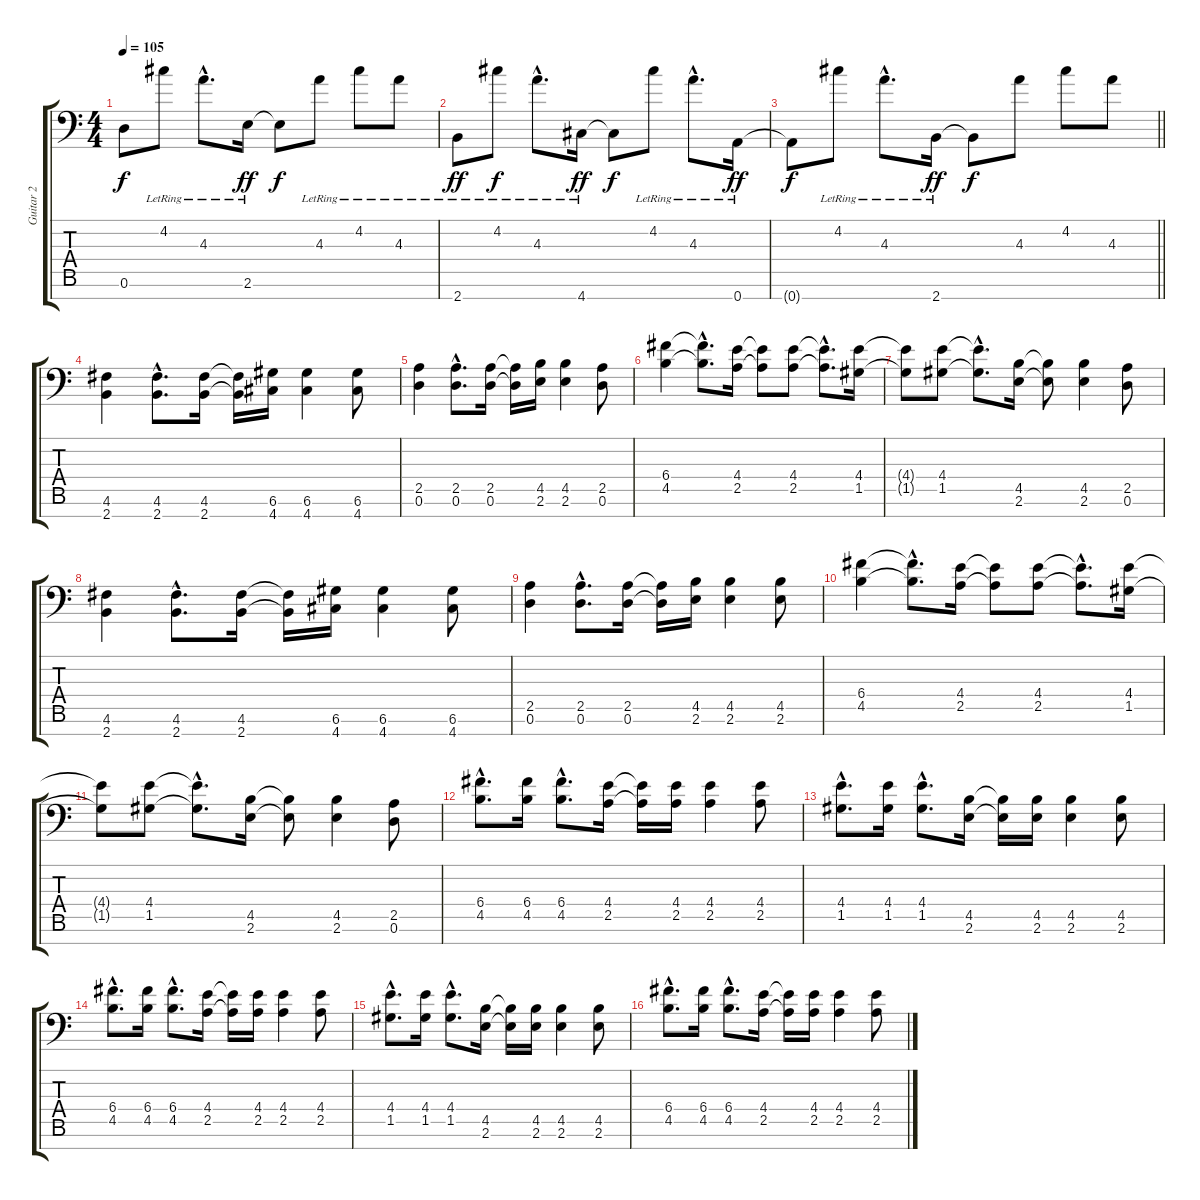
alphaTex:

\track ("Guitar 2" "Guitar 2") {instrument overdrivenguitar}
\staff {score tabs}
\tuning (D4 A3 F3 C3 G2 D2 A1) {hide}
\ts (4 4)
\tempo 105
\clef f4
\ks aminor
0.6{t}.8{dy f} 4.2{lr}.8 4.3{hac lr}.8{d} 2.6{lr}.16{dy ff} 2.6{t}.8{dy f} 4.3{lr}.8 4.2{lr}.8 4.3{lr}.8 |
2.7{lr}.8{dy ff} 4.2{lr}.8{dy f} 4.3{hac lr}.8{d} 4.7{lr}.16{dy ff} 4.7{t}.8{dy f} 4.2{lr}.8 4.3{hac lr}.8{d} 0.7{lr}.16{dy ff} |
\barLineRight lightlight
0.7{t}.8{dy f} 4.2{lr}.8 4.3{hac lr}.8{d} 2.7{lr}.16{dy ff} 2.7{t}.8{dy f} 4.3.8 4.2.8 4.3.8 |
(4.6 2.7).4 (4.6{hac} 2.7{hac}).8{d} (4.6 2.7).16 (4.6{t} 2.7{t}).16 (6.6 4.7).16 (6.6 4.7).4 (6.6 4.7).8 |
(2.5 0.6).4 (2.5{hac} 0.6{hac}).8{d} (2.5 0.6).16 (2.5{t} 0.6{t}).16 (4.5 2.6).16 (4.5 2.6).4 (2.5 0.6).8 |
(6.4 4.5).4 (6.4{hac t} 4.5{hac t}).8{d} (4.4 2.5).16 (4.4{t} 2.5{t}).8 (4.4 2.5).8 (4.4{hac t} 2.5{hac t}).8{d} (4.4 1.5).16 |
(4.4{t} 1.5{t}).8 (4.4 1.5).8 (4.4{hac t} 1.5{hac t}).8{d} (4.5 2.6).16 (4.5{t} 2.6{t}).8 (4.5 2.6).4 (2.5 0.6).8 |
(4.6 2.7).4 (4.6{hac} 2.7{hac}).8{d} (4.6 2.7).16 (4.6{t} 2.7{t}).16 (6.6 4.7).16 (6.6 4.7).4 (6.6 4.7).8 |
(2.5 0.6).4 (2.5{hac} 0.6{hac}).8{d} (2.5 0.6).16 (2.5{t} 0.6{t}).16 (4.5 2.6).16 (4.5 2.6).4 (4.5 2.6).8 |
(6.4 4.5).4 (6.4{hac t} 4.5{hac t}).8{d} (4.4 2.5).16 (4.4{t} 2.5{t}).8 (4.4 2.5).8 (4.4{hac t} 2.5{hac t}).8{d} (4.4 1.5).16 |
(4.4{t} 1.5{t}).8 (4.4 1.5).8 (4.4{hac t} 1.5{hac t}).8{d} (4.5 2.6).16 (4.5{t} 2.6{t}).8 (4.5 2.6).4 (2.5 0.6).8 |
(6.4{hac} 4.5{hac}).8{d} (6.4 4.5).16 (6.4{hac} 4.5{hac}).8{d} (4.4 2.5).16 (4.4{t} 2.5{t}).16 (4.4 2.5).16 (4.4 2.5).4 (4.4 2.5).8 |
(4.4{hac} 1.5{hac}).8{d} (4.4 1.5).16 (4.4{hac} 1.5{hac}).8{d} (4.5 2.6).16 (4.5{t} 2.6{t}).16 (4.5 2.6).16 (4.5 2.6).4 (4.5 2.6).8 |
(6.4{hac} 4.5{hac}).8{d} (6.4 4.5).16 (6.4{hac} 4.5{hac}).8{d} (4.4 2.5).16 (4.4{t} 2.5{t}).16 (4.4 2.5).16 (4.4 2.5).4 (4.4 2.5).8 |
(4.4{hac} 1.5{hac}).8{d} (4.4 1.5).16 (4.4{hac} 1.5{hac}).8{d} (4.5 2.6).16 (4.5{t} 2.6{t}).16 (4.5 2.6).16 (4.5 2.6).4 (4.5 2.6).8 |
(6.4{hac} 4.5{hac}).8{d} (6.4 4.5).16 (6.4{hac} 4.5{hac}).8{d} (4.4 2.5).16 (4.4{t} 2.5{t}).16 (4.4 2.5).16 (4.4 2.5).4 (4.4 2.5).8
